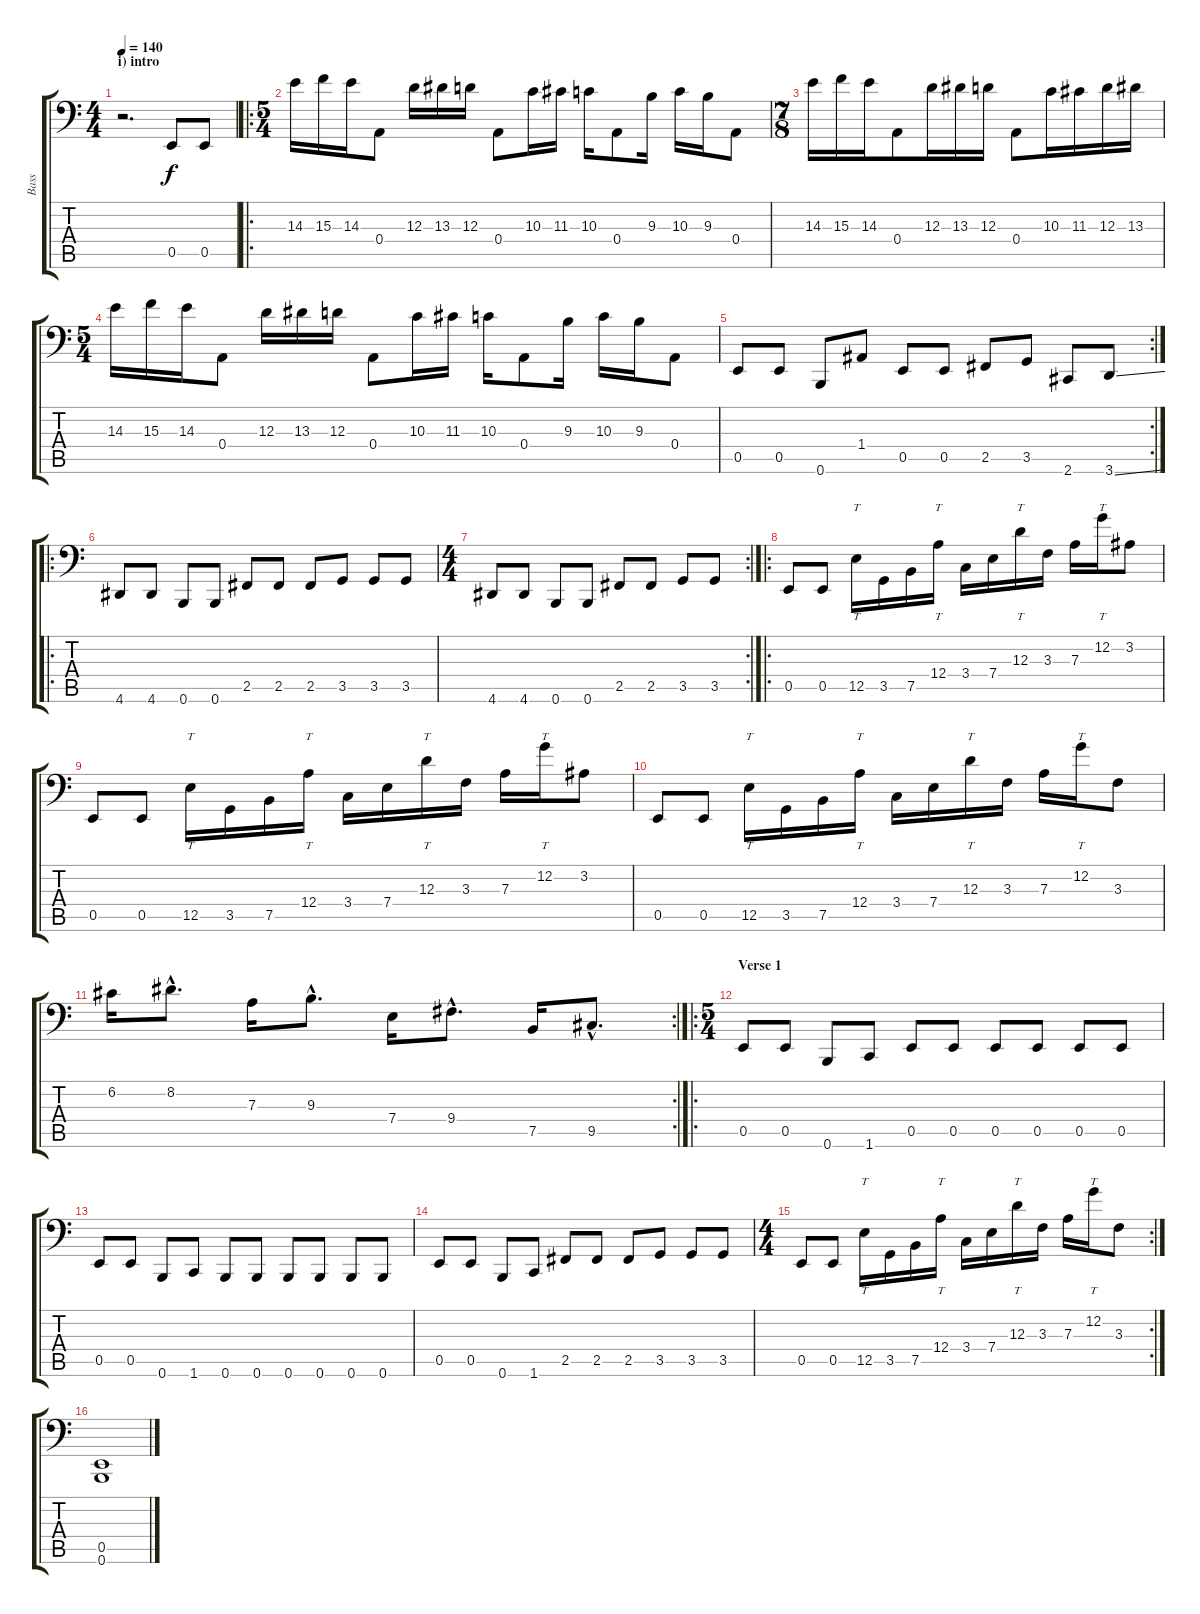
\track ("Bass" "Bass") {instrument electricbassfinger}
\staff {score tabs}
\tuning (C3 G2 D2 A1 E1 B0) {hide}
\ts (4 4)
\section ("" "i) intro")
\tempo 140
\clef f4
\ks c
r.2{d dy f instrument electricbassfinger} 0.5.8 0.5.8 |
\ro
\ts (5 4)
14.3.16 15.3.16 14.3.16 0.4.8 12.3.16 13.3.16 12.3.16 0.4.8 10.3.16 11.3.16 10.3.16 0.4.8 9.3.16 10.3.16 9.3.16 0.4.8 |
\ts (7 8)
14.3.16 15.3.16 14.3.16 0.4.8 12.3.16 13.3.16 12.3.16 0.4.8 10.3.16 11.3.16 12.3.16 13.3.16 |
\ts (5 4)
14.3.16 15.3.16 14.3.16 0.4.8 12.3.16 13.3.16 12.3.16 0.4.8 10.3.16 11.3.16 10.3.16 0.4.8 9.3.16 10.3.16 9.3.16 0.4.8 |
\rc 2
0.5.8 0.5.8 0.6.8 1.4.8 0.5.8 0.5.8 2.5.8 3.5.8 2.6.8 3.6{ss}.8 |
\ro
4.6.8 4.6.8 0.6.8 0.6.8 2.5.8 2.5.8 2.5.8 3.5.8 3.5.8 3.5.8 |
\rc 2
\ts (4 4)
4.6.8 4.6.8 0.6.8 0.6.8 2.5.8 2.5.8 3.5.8 3.5.8 |
\ro
0.5.8 0.5.8 12.5.16{tt} 3.5.16 7.5.16 12.4.16{tt} 3.4.16 7.4.16 12.3.16{tt} 3.3.16 7.3.16 12.2.16{tt} 3.2.8 |
0.5.8 0.5.8 12.5.16{tt} 3.5.16 7.5.16 12.4.16{tt} 3.4.16 7.4.16 12.3.16{tt} 3.3.16 7.3.16 12.2.16{tt} 3.2.8 |
0.5.8 0.5.8 12.5.16{tt} 3.5.16 7.5.16 12.4.16{tt} 3.4.16 7.4.16 12.3.16{tt} 3.3.16 7.3.16 12.2.16{tt} 3.3.8 |
\rc 2
6.2.16 8.2{hac}.8{d} 7.3.16 9.3{hac}.8{d} 7.4.16 9.4{hac}.8{d} 7.5.16 9.5{hac}.8{d} |
\ro
\ts (5 4)
\section ("" "Verse 1")
0.5.8 0.5.8 0.6.8 1.6.8 0.5.8 0.5.8 0.5.8 0.5.8 0.5.8 0.5.8 |
0.5.8 0.5.8 0.6.8 1.6.8 0.6.8 0.6.8 0.6.8 0.6.8 0.6.8 0.6.8 |
0.5.8 0.5.8 0.6.8 1.6.8 2.5.8 2.5.8 2.5.8 3.5.8 3.5.8 3.5.8 |
\rc 2
\ts (4 4)
0.5.8 0.5.8 12.5.16{tt} 3.5.16 7.5.16 12.4.16{tt} 3.4.16 7.4.16 12.3.16{tt} 3.3.16 7.3.16 12.2.16{tt} 3.3.8 |
(0.5 0.6).1
